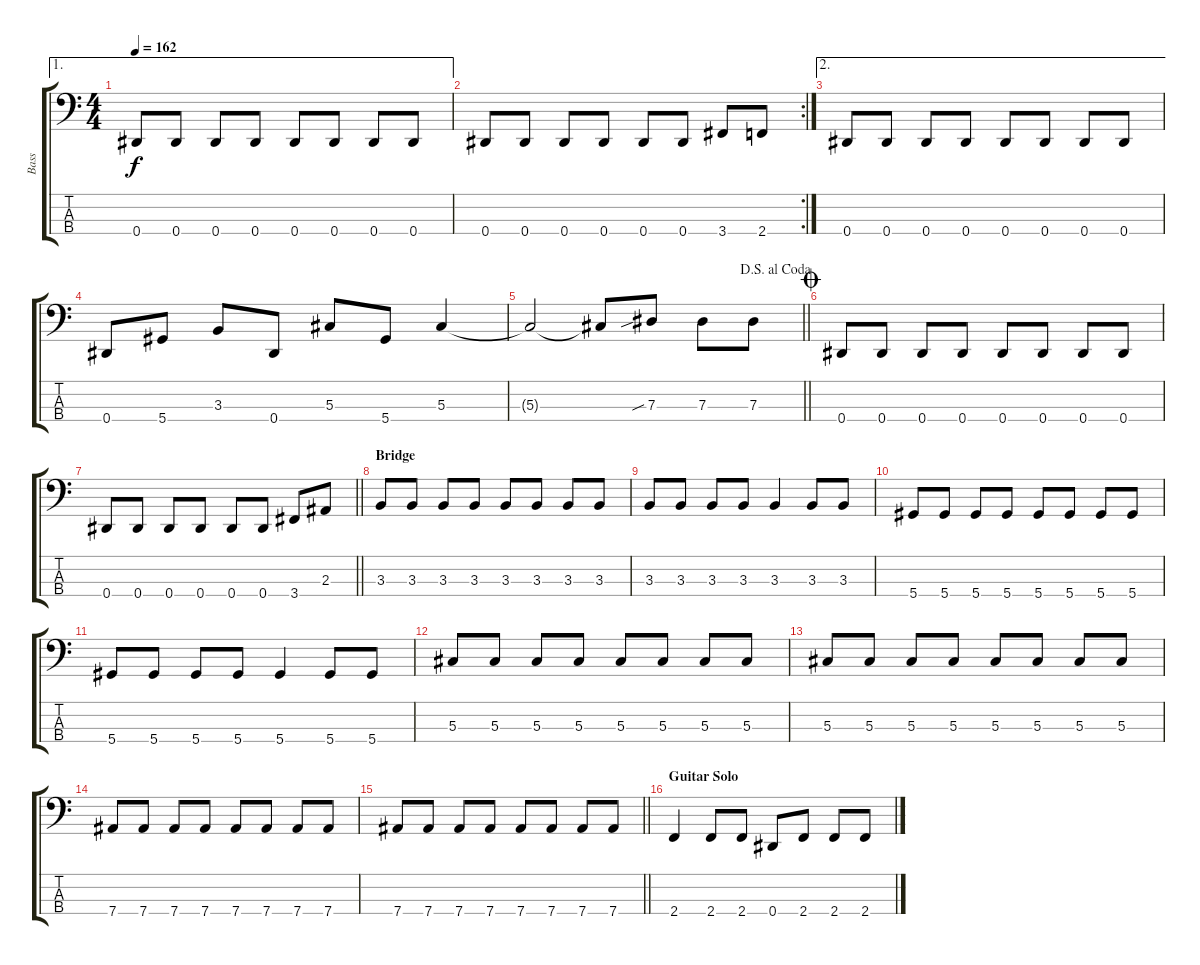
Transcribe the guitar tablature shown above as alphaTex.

\track ("Bass" "Bass") {instrument electricbasspick}
\staff {score tabs}
\tuning (Gb2 Db2 Ab1 Eb1) {hide}
\ae 1
\ts (4 4)
\tempo 162
\clef f4
\ks c
0.4.8{dy f} 0.4.8 0.4.8 0.4.8 0.4.8 0.4.8 0.4.8 0.4.8 |
\rc 2
0.4.8 0.4.8 0.4.8 0.4.8 0.4.8 0.4.8 3.4.8 2.4.8 |
\ae 2
0.4.8 0.4.8 0.4.8 0.4.8 0.4.8 0.4.8 0.4.8 0.4.8 |
0.4.8 5.4.8 3.3.8 0.4.8 5.3.8 5.4.8 5.3.4 |
\jump dalsegnoalcoda
\barLineRight lightlight
5.3{t}.2 5.3{t}.8 7.3{sib}.8 7.3.8 7.3.8 |
\jump coda
0.4.8 0.4.8 0.4.8 0.4.8 0.4.8 0.4.8 0.4.8 0.4.8 |
\barLineRight lightlight
0.4.8 0.4.8 0.4.8 0.4.8 0.4.8 0.4.8 3.4.8 2.3.8 |
\section ("" "Bridge")
3.3.8 3.3.8 3.3.8 3.3.8 3.3.8 3.3.8 3.3.8 3.3.8 |
3.3.8 3.3.8 3.3.8 3.3.8 3.3.4 3.3.8 3.3.8 |
5.4.8 5.4.8 5.4.8 5.4.8 5.4.8 5.4.8 5.4.8 5.4.8 |
5.4.8 5.4.8 5.4.8 5.4.8 5.4.4 5.4.8 5.4.8 |
5.3.8 5.3.8 5.3.8 5.3.8 5.3.8 5.3.8 5.3.8 5.3.8 |
5.3.8 5.3.8 5.3.8 5.3.8 5.3.8 5.3.8 5.3.8 5.3.8 |
7.4.8 7.4.8 7.4.8 7.4.8 7.4.8 7.4.8 7.4.8 7.4.8 |
\barLineRight lightlight
7.4.8 7.4.8 7.4.8 7.4.8 7.4.8 7.4.8 7.4.8 7.4.8 |
\section ("" "Guitar Solo")
2.4.4 2.4.8 2.4.8 0.4.8 2.4.8 2.4.8 2.4.8
